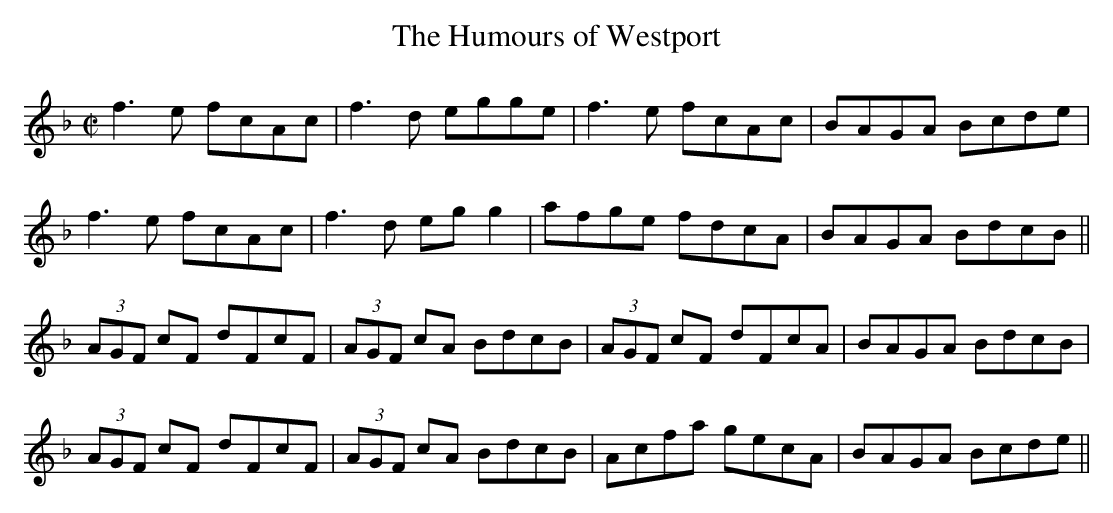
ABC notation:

X:1
T:Humours of Westport, The
M:C|
K:F
f3e fcAc|f3d egge|f3e fcAc|BAGA Bcde|
f3e fcAc|f3d egg2|afge fdcA|BAGA BdcB||
(3AGF cF dFcF|(3AGF cA BdcB|(3AGF cF dFcA|BAGA BdcB|
(3AGF cF dFcF|(3AGF cA BdcB|Acfa gecA|BAGA Bcde||
